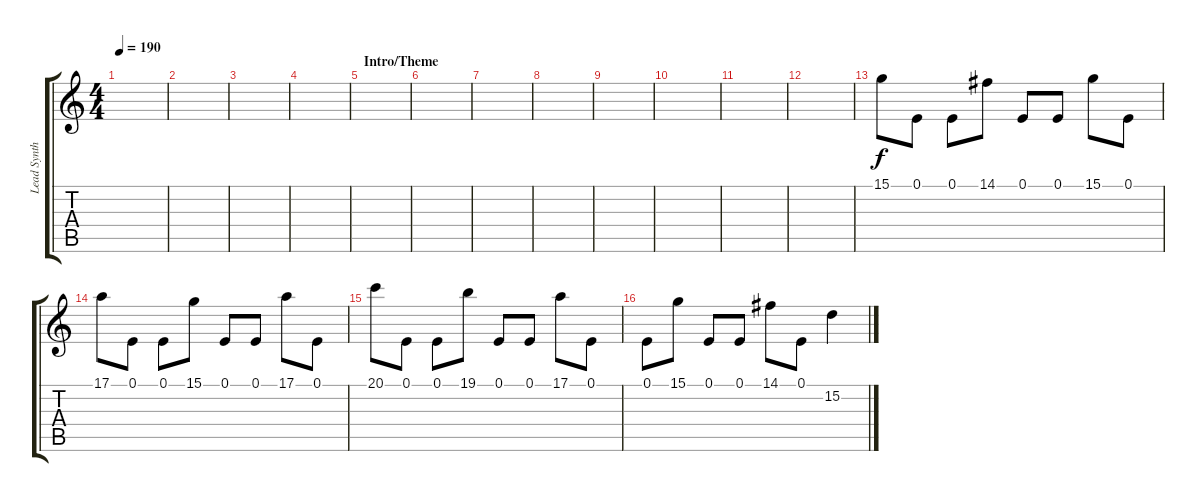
\track ("Lead Synth" "Lead Synth") {instrument stringensemble1}
\staff {score tabs}
\tuning (E4 B3 G3 D3 A2 E2) {hide}
\ts (4 4)
\tempo 190
\clef g2
\ks c
|
|
|
|
\section ("" "Intro/Theme")
|
|
|
|
|
|
|
|
15.1.8 0.1.8 0.1.8 14.1.8 0.1.8 0.1.8 15.1.8 0.1.8 |
17.1.8 0.1.8 0.1.8 15.1.8 0.1.8 0.1.8 17.1.8 0.1.8 |
20.1.8 0.1.8 0.1.8 19.1.8 0.1.8 0.1.8 17.1.8 0.1.8 |
0.1.8 15.1.8 0.1.8 0.1.8 14.1.8 0.1.8 15.2.4
